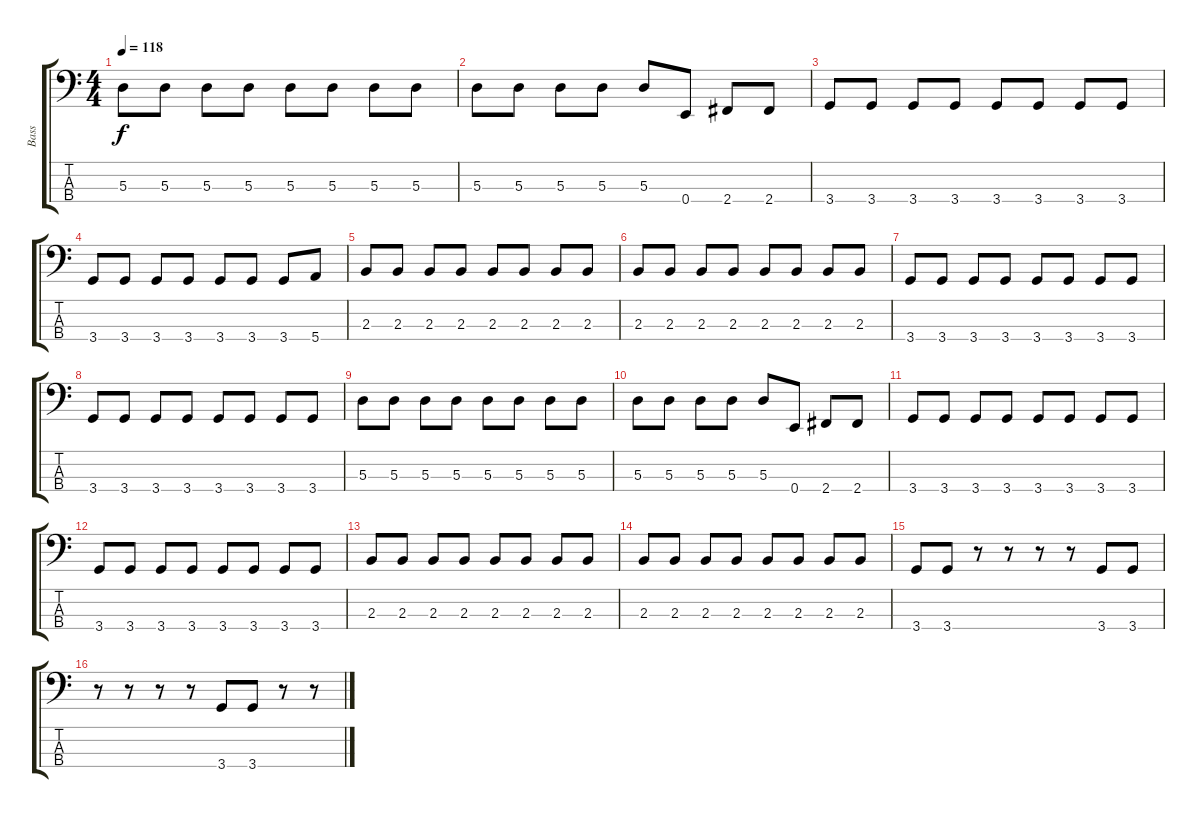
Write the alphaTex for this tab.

\track ("Bass" "Bass") {instrument electricbassfinger}
\staff {score tabs}
\tuning (G2 D2 A1 E1) {hide}
\ts (4 4)
\tempo 118
\clef f4
\ks c
5.3.8{dy f} 5.3.8 5.3.8 5.3.8 5.3.8 5.3.8 5.3.8 5.3.8 |
5.3.8 5.3.8 5.3.8 5.3.8 5.3.8 0.4.8 2.4.8 2.4.8 |
3.4.8 3.4.8 3.4.8 3.4.8 3.4.8 3.4.8 3.4.8 3.4.8 |
3.4.8 3.4.8 3.4.8 3.4.8 3.4.8 3.4.8 3.4.8 5.4.8 |
2.3.8 2.3.8 2.3.8 2.3.8 2.3.8 2.3.8 2.3.8 2.3.8 |
2.3.8 2.3.8 2.3.8 2.3.8 2.3.8 2.3.8 2.3.8 2.3.8 |
3.4.8 3.4.8 3.4.8 3.4.8 3.4.8 3.4.8 3.4.8 3.4.8 |
3.4.8 3.4.8 3.4.8 3.4.8 3.4.8 3.4.8 3.4.8 3.4.8 |
5.3.8 5.3.8 5.3.8 5.3.8 5.3.8 5.3.8 5.3.8 5.3.8 |
5.3.8 5.3.8 5.3.8 5.3.8 5.3.8 0.4.8 2.4.8 2.4.8 |
3.4.8 3.4.8 3.4.8 3.4.8 3.4.8 3.4.8 3.4.8 3.4.8 |
3.4.8 3.4.8 3.4.8 3.4.8 3.4.8 3.4.8 3.4.8 3.4.8 |
2.3.8 2.3.8 2.3.8 2.3.8 2.3.8 2.3.8 2.3.8 2.3.8 |
2.3.8 2.3.8 2.3.8 2.3.8 2.3.8 2.3.8 2.3.8 2.3.8 |
3.4.8 3.4.8 r.8 r.8 r.8 r.8 3.4.8 3.4.8 |
r.8 r.8 r.8 r.8 3.4.8 3.4.8 r.8 r.8
